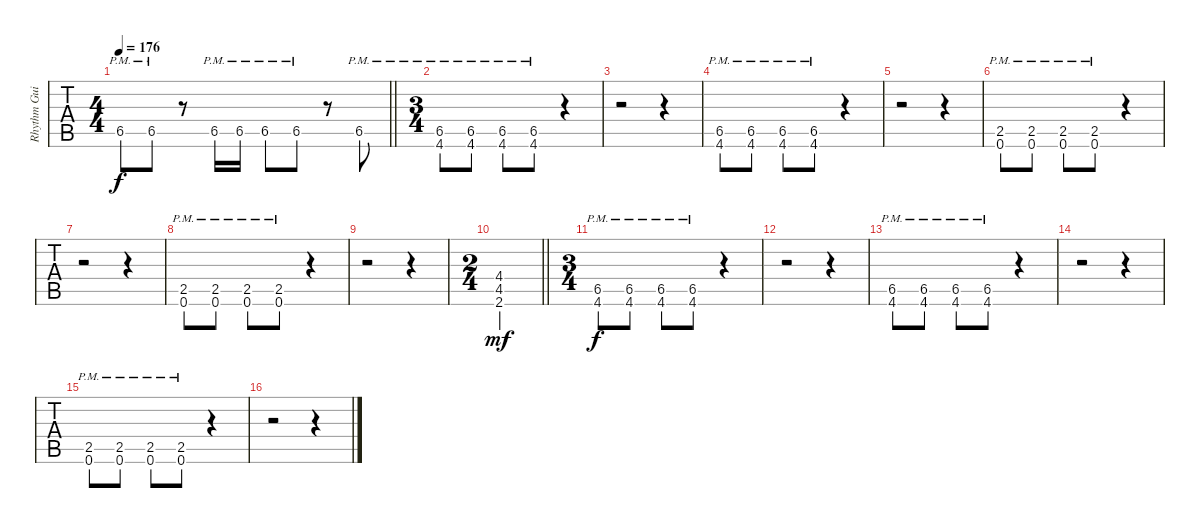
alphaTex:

\track ("Rhythm Guitar A" "Rhythm Gui") {instrument overdrivenguitar}
\staff {tabs}
\tuning (E4 B3 G3 D3 A2 E2) {hide}
\ts (4 4)
\tempo 176
\clef g2
\barLineRight lightlight
\ks g#minor
6.5{pm}.8{dy f} 6.5{pm}.8 r.8 6.5{pm}.16 6.5{pm}.16 6.5{pm}.8 6.5{pm}.8 r.8 6.5{pm}.8 |
\ts (3 4)
\section ("" "")
(6.5{pm} 4.6{pm}).8 (6.5{pm} 4.6{pm}).8 (6.5{pm} 4.6{pm}).8 (6.5{pm} 4.6{pm}).8 r.4 |
r.2 r.4 |
(6.5{pm} 4.6{pm}).8 (6.5{pm} 4.6{pm}).8 (6.5{pm} 4.6{pm}).8 (6.5{pm} 4.6{pm}).8 r.4 |
r.2 r.4 |
(2.5{pm} 0.6{pm}).8 (2.5{pm} 0.6{pm}).8 (2.5{pm} 0.6{pm}).8 (2.5{pm} 0.6{pm}).8 r.4 |
r.2 r.4 |
(2.5{pm} 0.6{pm}).8 (2.5{pm} 0.6{pm}).8 (2.5{pm} 0.6{pm}).8 (2.5{pm} 0.6{pm}).8 r.4 |
r.2 r.4 |
\ts (2 4)
\barLineRight lightlight
(4.4 4.5 2.6).2{dy mf} |
\ts (3 4)
\section ("" "")
(6.5{pm} 4.6{pm}).8{dy f} (6.5{pm} 4.6{pm}).8 (6.5{pm} 4.6{pm}).8 (6.5{pm} 4.6{pm}).8 r.4 |
r.2 r.4 |
(6.5{pm} 4.6{pm}).8 (6.5{pm} 4.6{pm}).8 (6.5{pm} 4.6{pm}).8 (6.5{pm} 4.6{pm}).8 r.4 |
r.2 r.4 |
(2.5{pm} 0.6{pm}).8 (2.5{pm} 0.6{pm}).8 (2.5{pm} 0.6{pm}).8 (2.5{pm} 0.6{pm}).8 r.4 |
r.2 r.4
